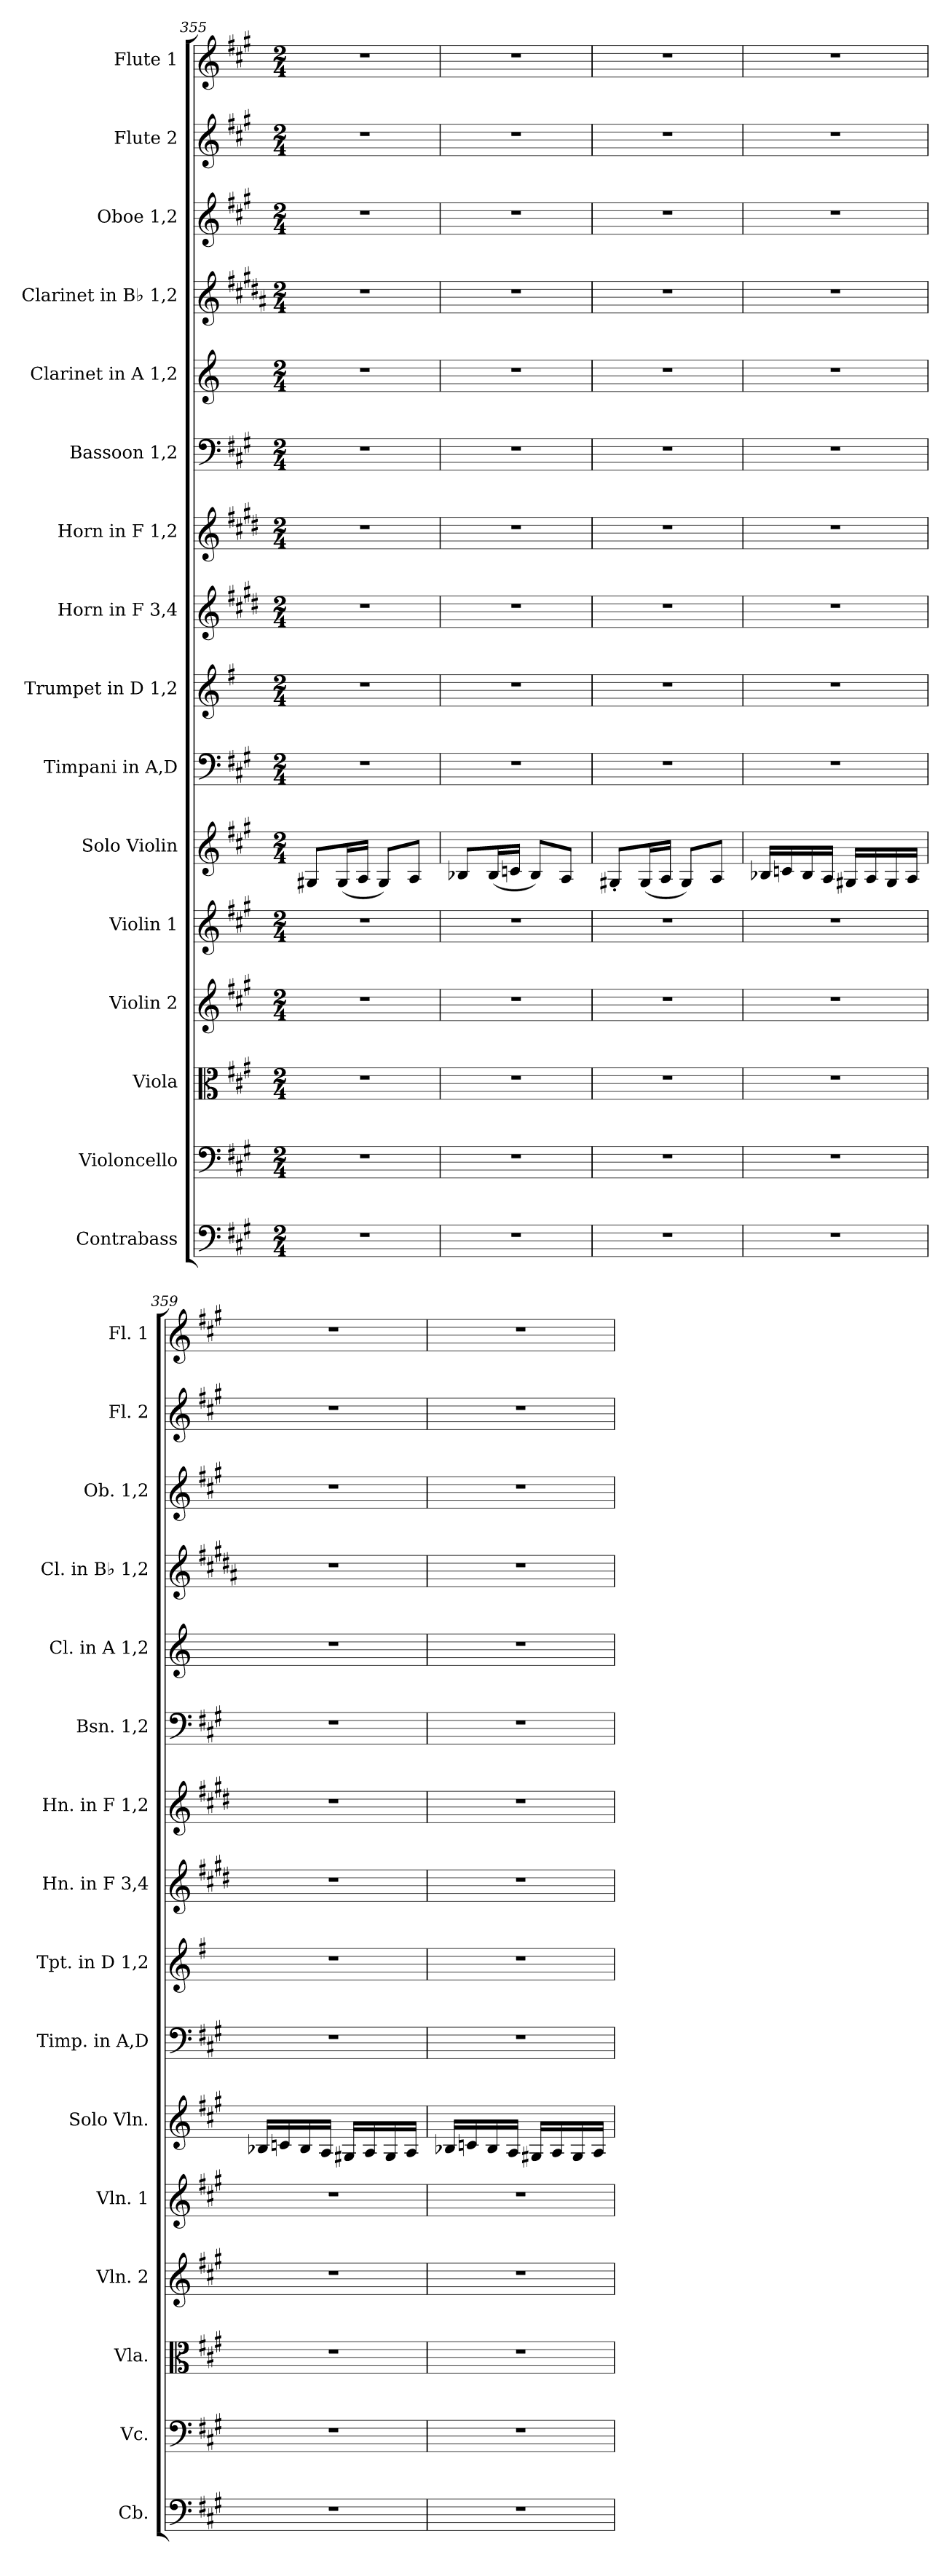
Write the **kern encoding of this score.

**kern	**kern	**kern	**kern	**kern	**kern	**kern	**kern	**kern	**kern	**kern	**kern	**kern	**kern	**kern	**kern
*part16	*part15	*part14	*part13	*part12	*part11	*part10	*part9	*part8	*part7	*part6	*part5	*part4	*part3	*part2	*part1
*staff16	*staff15	*staff14	*staff13	*staff12	*staff11	*staff10	*staff9	*staff8	*staff7	*staff6	*staff5	*staff4	*staff3	*staff2	*staff1
*I"Contrabass	*I"Violoncello	*I"Viola	*I"Violin 2	*I"Violin 1	*I"Solo Violin	*I"Timpani in A,D	*I"Trumpet in D 1,2	*I"Horn in F 3,4	*I"Horn in F 1,2	*I"Bassoon 1,2	*I"Clarinet in A 1,2	*I"Clarinet in B♭ 1,2	*I"Oboe 1,2	*I"Flute 2	*I"Flute 1
*I'Cb.	*I'Vc.	*I'Vla.	*I'Vln. 2	*I'Vln. 1	*I'Solo Vln.	*I'Timp. in A,D	*I'Tpt. in D 1,2	*I'Hn. in F 3,4	*I'Hn. in F 1,2	*I'Bsn. 1,2	*I'Cl. in A 1,2	*I'Cl. in B♭ 1,2	*I'Ob. 1,2	*I'Fl. 2	*I'Fl. 1
*clefF4	*clefF4	*clefC3	*clefG2	*clefG2	*clefG2	*clefF4	*clefG2	*clefG2	*clefG2	*clefF4	*clefG2	*clefG2	*clefG2	*clefG2	*clefG2
*ITrd7c12	*	*	*	*	*	*	*ITrd-1c-2	*ITrd4c7	*ITrd4c7	*	*ITrd2c3	*ITrd1c2	*	*	*
*k[f#c#g#]	*k[f#c#g#]	*k[f#c#g#]	*k[f#c#g#]	*k[f#c#g#]	*k[f#c#g#]	*k[f#c#g#]	*k[f#c#g#]	*k[f#c#g#]	*k[f#c#g#]	*k[f#c#g#]	*k[f#c#g#]	*k[f#c#g#]	*k[f#c#g#]	*k[f#c#g#]	*k[f#c#g#]
*M2/4	*M2/4	*M2/4	*M2/4	*M2/4	*M2/4	*M2/4	*M2/4	*M2/4	*M2/4	*M2/4	*M2/4	*M2/4	*M2/4	*M2/4	*M2/4
*MM110	*MM110	*MM110	*MM110	*MM110	*MM110	*MM110	*MM110	*MM110	*MM110	*MM110	*MM110	*MM110	*MM110	*MM110	*MM110
=355	=355	=355	=355	=355	=355	=355	=355	=355	=355	=355	=355	=355	=355	=355	=355
2r	2r	2r	2r	2r	8G#X/L	2r	2r	2r	2r	2r	2r	2r	2r	2r	2r
.	.	.	.	.	(<16G#/L	.	.	.	.	.	.	.	.	.	.
.	.	.	.	.	16A/JJ	.	.	.	.	.	.	.	.	.	.
.	.	.	.	.	8G#/L)	.	.	.	.	.	.	.	.	.	.
.	.	.	.	.	8A/J	.	.	.	.	.	.	.	.	.	.
=356	=356	=356	=356	=356	=356	=356	=356	=356	=356	=356	=356	=356	=356	=356	=356
*	*	*	*	*	*	*	*	*	*	*	*	*	*	*	*MM130
2r	2r	2r	2r	2r	8B-X/L	2r	2r	2r	2r	2r	2r	2r	2r	2r	2r
.	.	.	.	.	(<16B-/L	.	.	.	.	.	.	.	.	.	.
.	.	.	.	.	16cn/JJ	.	.	.	.	.	.	.	.	.	.
.	.	.	.	.	8B-/L)	.	.	.	.	.	.	.	.	.	.
.	.	.	.	.	8A/J	.	.	.	.	.	.	.	.	.	.
=357	=357	=357	=357	=357	=357	=357	=357	=357	=357	=357	=357	=357	=357	=357	=357
*	*	*	*	*	*	*	*	*	*	*	*	*	*	*	*MM150
2r	2r	2r	2r	2r	8G#X'/L	2r	2r	2r	2r	2r	2r	2r	2r	2r	2r
.	.	.	.	.	(<16G#/L	.	.	.	.	.	.	.	.	.	.
.	.	.	.	.	16A/JJ	.	.	.	.	.	.	.	.	.	.
.	.	.	.	.	8G#/L)	.	.	.	.	.	.	.	.	.	.
.	.	.	.	.	8A/J	.	.	.	.	.	.	.	.	.	.
!!LO:LB:g=z
=358	=358	=358	=358	=358	=358	=358	=358	=358	=358	=358	=358	=358	=358	=358	=358
*	*	*	*	*	*	*	*	*	*	*	*	*	*	*	*MM160
2r	2r	2r	2r	2r	16B-X/LL	2r	2r	2r	2r	2r	2r	2r	2r	2r	2r
.	.	.	.	.	16cn/	.	.	.	.	.	.	.	.	.	.
.	.	.	.	.	16B-/	.	.	.	.	.	.	.	.	.	.
.	.	.	.	.	16A/JJ	.	.	.	.	.	.	.	.	.	.
.	.	.	.	.	16G#X/LL	.	.	.	.	.	.	.	.	.	.
.	.	.	.	.	16A/	.	.	.	.	.	.	.	.	.	.
.	.	.	.	.	16G#/	.	.	.	.	.	.	.	.	.	.
.	.	.	.	.	16A/JJ	.	.	.	.	.	.	.	.	.	.
=359	=359	=359	=359	=359	=359	=359	=359	=359	=359	=359	=359	=359	=359	=359	=359
2r	2r	2r	2r	2r	16B-X/LL	2r	2r	2r	2r	2r	2r	2r	2r	2r	2r
.	.	.	.	.	16cn/	.	.	.	.	.	.	.	.	.	.
.	.	.	.	.	16B-/	.	.	.	.	.	.	.	.	.	.
.	.	.	.	.	16A/JJ	.	.	.	.	.	.	.	.	.	.
.	.	.	.	.	16G#X/LL	.	.	.	.	.	.	.	.	.	.
.	.	.	.	.	16A/	.	.	.	.	.	.	.	.	.	.
.	.	.	.	.	16G#/	.	.	.	.	.	.	.	.	.	.
.	.	.	.	.	16A/JJ	.	.	.	.	.	.	.	.	.	.
=360	=360	=360	=360	=360	=360	=360	=360	=360	=360	=360	=360	=360	=360	=360	=360
2r	2r	2r	2r	2r	16B-X/LL	2r	2r	2r	2r	2r	2r	2r	2r	2r	2r
.	.	.	.	.	16cn/	.	.	.	.	.	.	.	.	.	.
.	.	.	.	.	16B-/	.	.	.	.	.	.	.	.	.	.
.	.	.	.	.	16A/JJ	.	.	.	.	.	.	.	.	.	.
.	.	.	.	.	16G#X/LL	.	.	.	.	.	.	.	.	.	.
.	.	.	.	.	16A/	.	.	.	.	.	.	.	.	.	.
.	.	.	.	.	16G#/	.	.	.	.	.	.	.	.	.	.
.	.	.	.	.	16A/JJ	.	.	.	.	.	.	.	.	.	.
=	=	=	=	=	=	=	=	=	=	=	=	=	=	=	=
*-	*-	*-	*-	*-	*-	*-	*-	*-	*-	*-	*-	*-	*-	*-	*-
